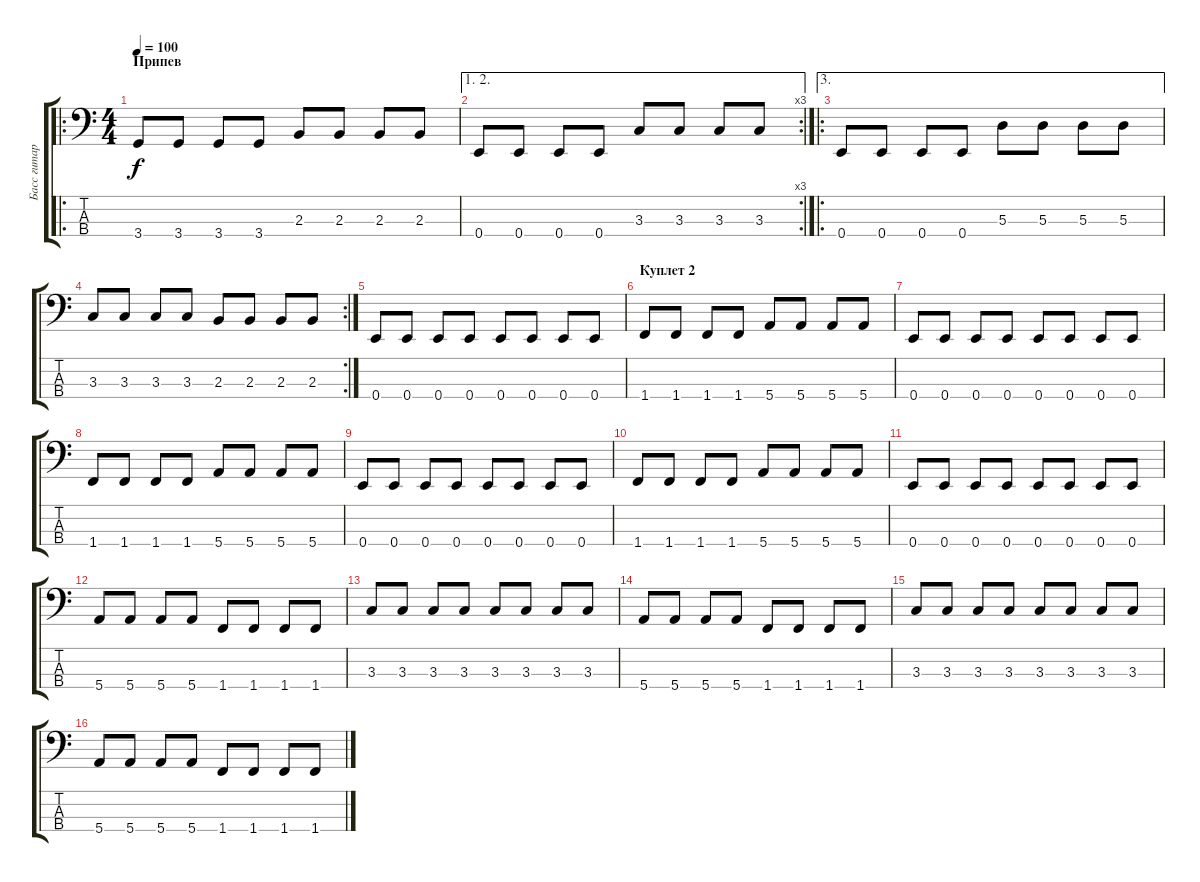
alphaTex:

\track ("Басс гитара" "Басс гитар") {instrument electricbasspick}
\staff {score tabs}
\tuning (G2 D2 A1 E1) {hide}
\ro
\ts (4 4)
\section ("" "Припев")
\tempo 100
\clef f4
\ks c
3.4.8{dy f} 3.4.8 3.4.8 3.4.8 2.3.8 2.3.8 2.3.8 2.3.8 |
\ae (1 2)
\rc 3
0.4.8 0.4.8 0.4.8 0.4.8 3.3.8 3.3.8 3.3.8 3.3.8 |
\ae 3
\ro
0.4.8 0.4.8 0.4.8 0.4.8 5.3.8 5.3.8 5.3.8 5.3.8 |
\rc 2
3.3.8 3.3.8 3.3.8 3.3.8 2.3.8 2.3.8 2.3.8 2.3.8 |
0.4.8 0.4.8 0.4.8 0.4.8 0.4.8 0.4.8 0.4.8 0.4.8 |
\section ("" "Куплет 2")
1.4.8 1.4.8 1.4.8 1.4.8 5.4.8 5.4.8 5.4.8 5.4.8 |
0.4.8 0.4.8 0.4.8 0.4.8 0.4.8 0.4.8 0.4.8 0.4.8 |
1.4.8 1.4.8 1.4.8 1.4.8 5.4.8 5.4.8 5.4.8 5.4.8 |
0.4.8 0.4.8 0.4.8 0.4.8 0.4.8 0.4.8 0.4.8 0.4.8 |
1.4.8 1.4.8 1.4.8 1.4.8 5.4.8 5.4.8 5.4.8 5.4.8 |
0.4.8 0.4.8 0.4.8 0.4.8 0.4.8 0.4.8 0.4.8 0.4.8 |
5.4.8 5.4.8 5.4.8 5.4.8 1.4.8 1.4.8 1.4.8 1.4.8 |
3.3.8 3.3.8 3.3.8 3.3.8 3.3.8 3.3.8 3.3.8 3.3.8 |
5.4.8 5.4.8 5.4.8 5.4.8 1.4.8 1.4.8 1.4.8 1.4.8 |
3.3.8 3.3.8 3.3.8 3.3.8 3.3.8 3.3.8 3.3.8 3.3.8 |
5.4.8 5.4.8 5.4.8 5.4.8 1.4.8 1.4.8 1.4.8 1.4.8
